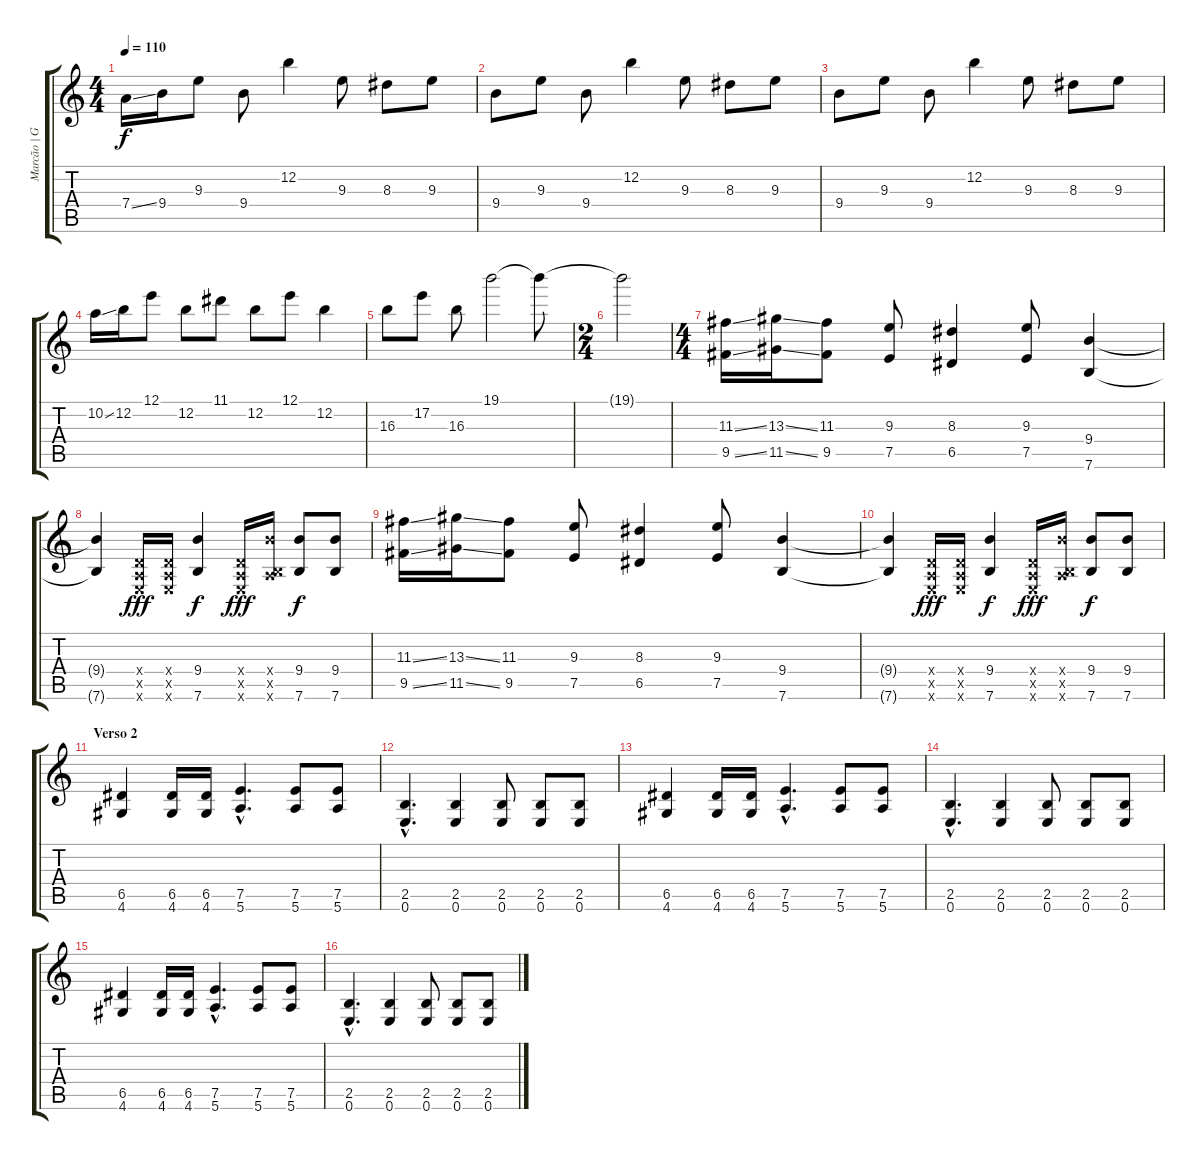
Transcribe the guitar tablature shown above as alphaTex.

\track ("Marcão | Guitarra Solo" "Marcão | G") {instrument distortionguitar}
\staff {score tabs}
\tuning (E4 B3 G3 D3 A2 E2) {hide}
\ts (4 4)
\tempo 110
\clef g2
\ks c
7.4{ss}.16{dy f} 9.4.16 9.3.8 9.4.8 12.2.4 9.3.8 8.3.8 9.3.8 |
9.4.8 9.3.8 9.4.8 12.2.4 9.3.8 8.3.8 9.3.8 |
9.4.8 9.3.8 9.4.8 12.2.4 9.3.8 8.3.8 9.3.8 |
10.2{ss}.16 12.2.16 12.1.8 12.2.8 11.1.8 12.2.8 12.1.8 12.2.4 |
16.3.8 17.2.8 16.3.8 19.1.2 19.1{t}.8 |
\ts (2 4)
19.1{t}.2 |
\ts (4 4)
(11.3{ss} 9.5{ss}).16 (13.3{ss} 11.5{ss}).16 (11.3 9.5).8 (9.3 7.5).8 (8.3 6.5).4 (9.3 7.5).8 (9.4 7.6).4 |
(9.4{t} 7.6{t}).4 (0.4{x} 0.5{x} 0.6{x}).16{dy fff} (0.4{x} 0.5{x} 0.6{x}).16 (9.4 7.6).4{dy f} (0.4{x} 0.5{x} 0.6{x}).16{dy fff} (9.4{x} 0.5{x} 7.6{x}).16 (9.4 7.6).8{dy f} (9.4 7.6).8 |
(11.3{ss} 9.5{ss}).16 (13.3{ss} 11.5{ss}).16 (11.3 9.5).8 (9.3 7.5).8 (8.3 6.5).4 (9.3 7.5).8 (9.4 7.6).4 |
(9.4{t} 7.6{t}).4 (0.4{x} 0.5{x} 0.6{x}).16{dy fff} (0.4{x} 0.5{x} 0.6{x}).16 (9.4 7.6).4{dy f} (0.4{x} 0.5{x} 0.6{x}).16{dy fff} (9.4{x} 0.5{x} 7.6{x}).16 (9.4 7.6).8{dy f} (9.4 7.6).8 |
\section ("" "Verso 2")
(6.5 4.6).4 (6.5 4.6).16 (6.5 4.6).16 (7.5{hac} 5.6{hac}).4{d} (7.5 5.6).8 (7.5 5.6).8 |
(2.5{hac} 0.6{hac}).4{d} (2.5 0.6).4 (2.5 0.6).8 (2.5 0.6).8 (2.5 0.6).8 |
(6.5 4.6).4 (6.5 4.6).16 (6.5 4.6).16 (7.5{hac} 5.6{hac}).4{d} (7.5 5.6).8 (7.5 5.6).8 |
(2.5{hac} 0.6{hac}).4{d} (2.5 0.6).4 (2.5 0.6).8 (2.5 0.6).8 (2.5 0.6).8 |
(6.5 4.6).4 (6.5 4.6).16 (6.5 4.6).16 (7.5{hac} 5.6{hac}).4{d} (7.5 5.6).8 (7.5 5.6).8 |
(2.5{hac} 0.6{hac}).4{d} (2.5 0.6).4 (2.5 0.6).8 (2.5 0.6).8 (2.5 0.6).8
